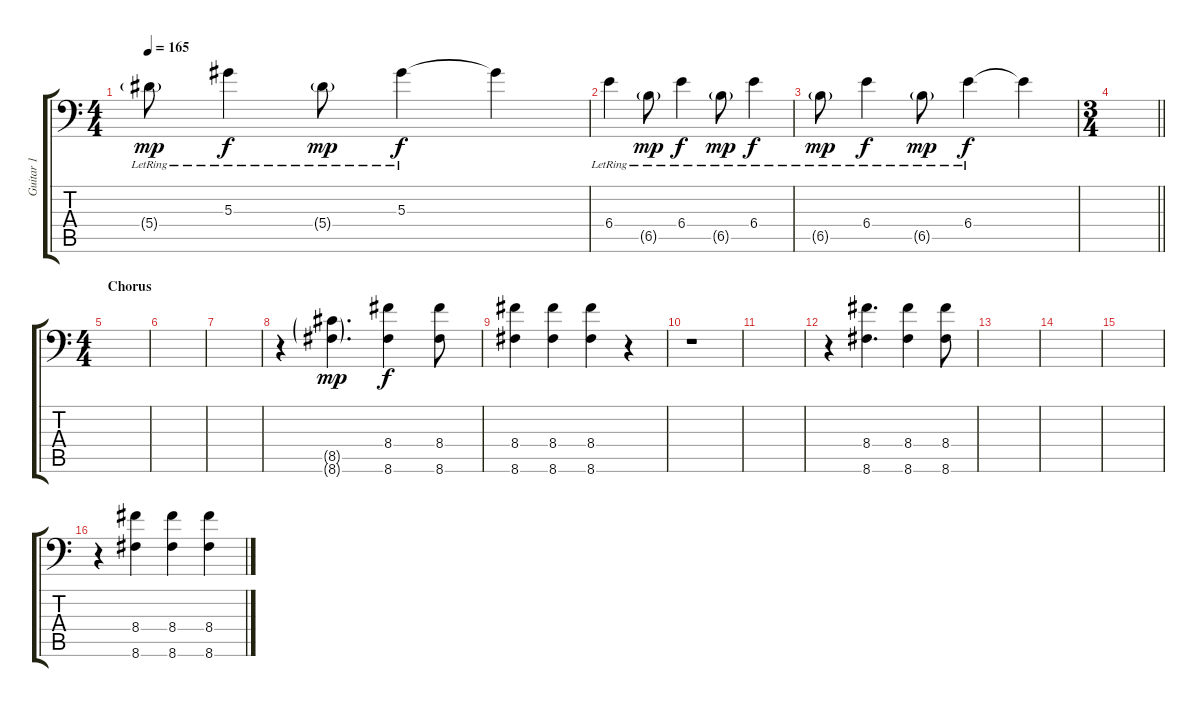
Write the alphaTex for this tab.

\track ("Guitar 1" "Guitar 1") {instrument electricguitarjazz}
\staff {score tabs}
\tuning (C4 G3 Eb3 Bb2 F2 Bb1) {hide}
\ts (4 4)
\tempo 165
\clef f4
\ks c
5.4{g lr}.8{dy mp} 5.3{lr}.4{dy f} 5.4{g lr}.8{dy mp} 5.3{lr}.4{dy f} 5.3{t}.4 |
6.4{lr}.4{volume 9} 6.5{g lr}.8{dy mp} 6.4{lr}.4{dy f} 6.5{g lr}.8{dy mp} 6.4{lr}.4{dy f} |
6.5{g lr}.8{dy mp} 6.4{lr}.4{dy f} 6.5{g lr}.8{dy mp} 6.4{lr}.4{dy f} 6.4{t}.4 |
\ts (3 4)
\barLineRight lightlight
|
\ts (4 4)
\section ("" "Chorus")
|
|
|
r.4{volume 12 instrument distortionguitar} (8.5{g} 8.6{g}).4{d dy mp} (8.4 8.6).4{dy f} (8.4 8.6).8 |
(8.4 8.6).4 (8.4 8.6).4 (8.4 8.6).4 r.4 |
r.1 |
|
r.4 (8.4 8.6).4{d} (8.4 8.6).4 (8.4 8.6).8 |
|
|
|
r.4 (8.4 8.6).4 (8.4 8.6).4 (8.4 8.6).4
